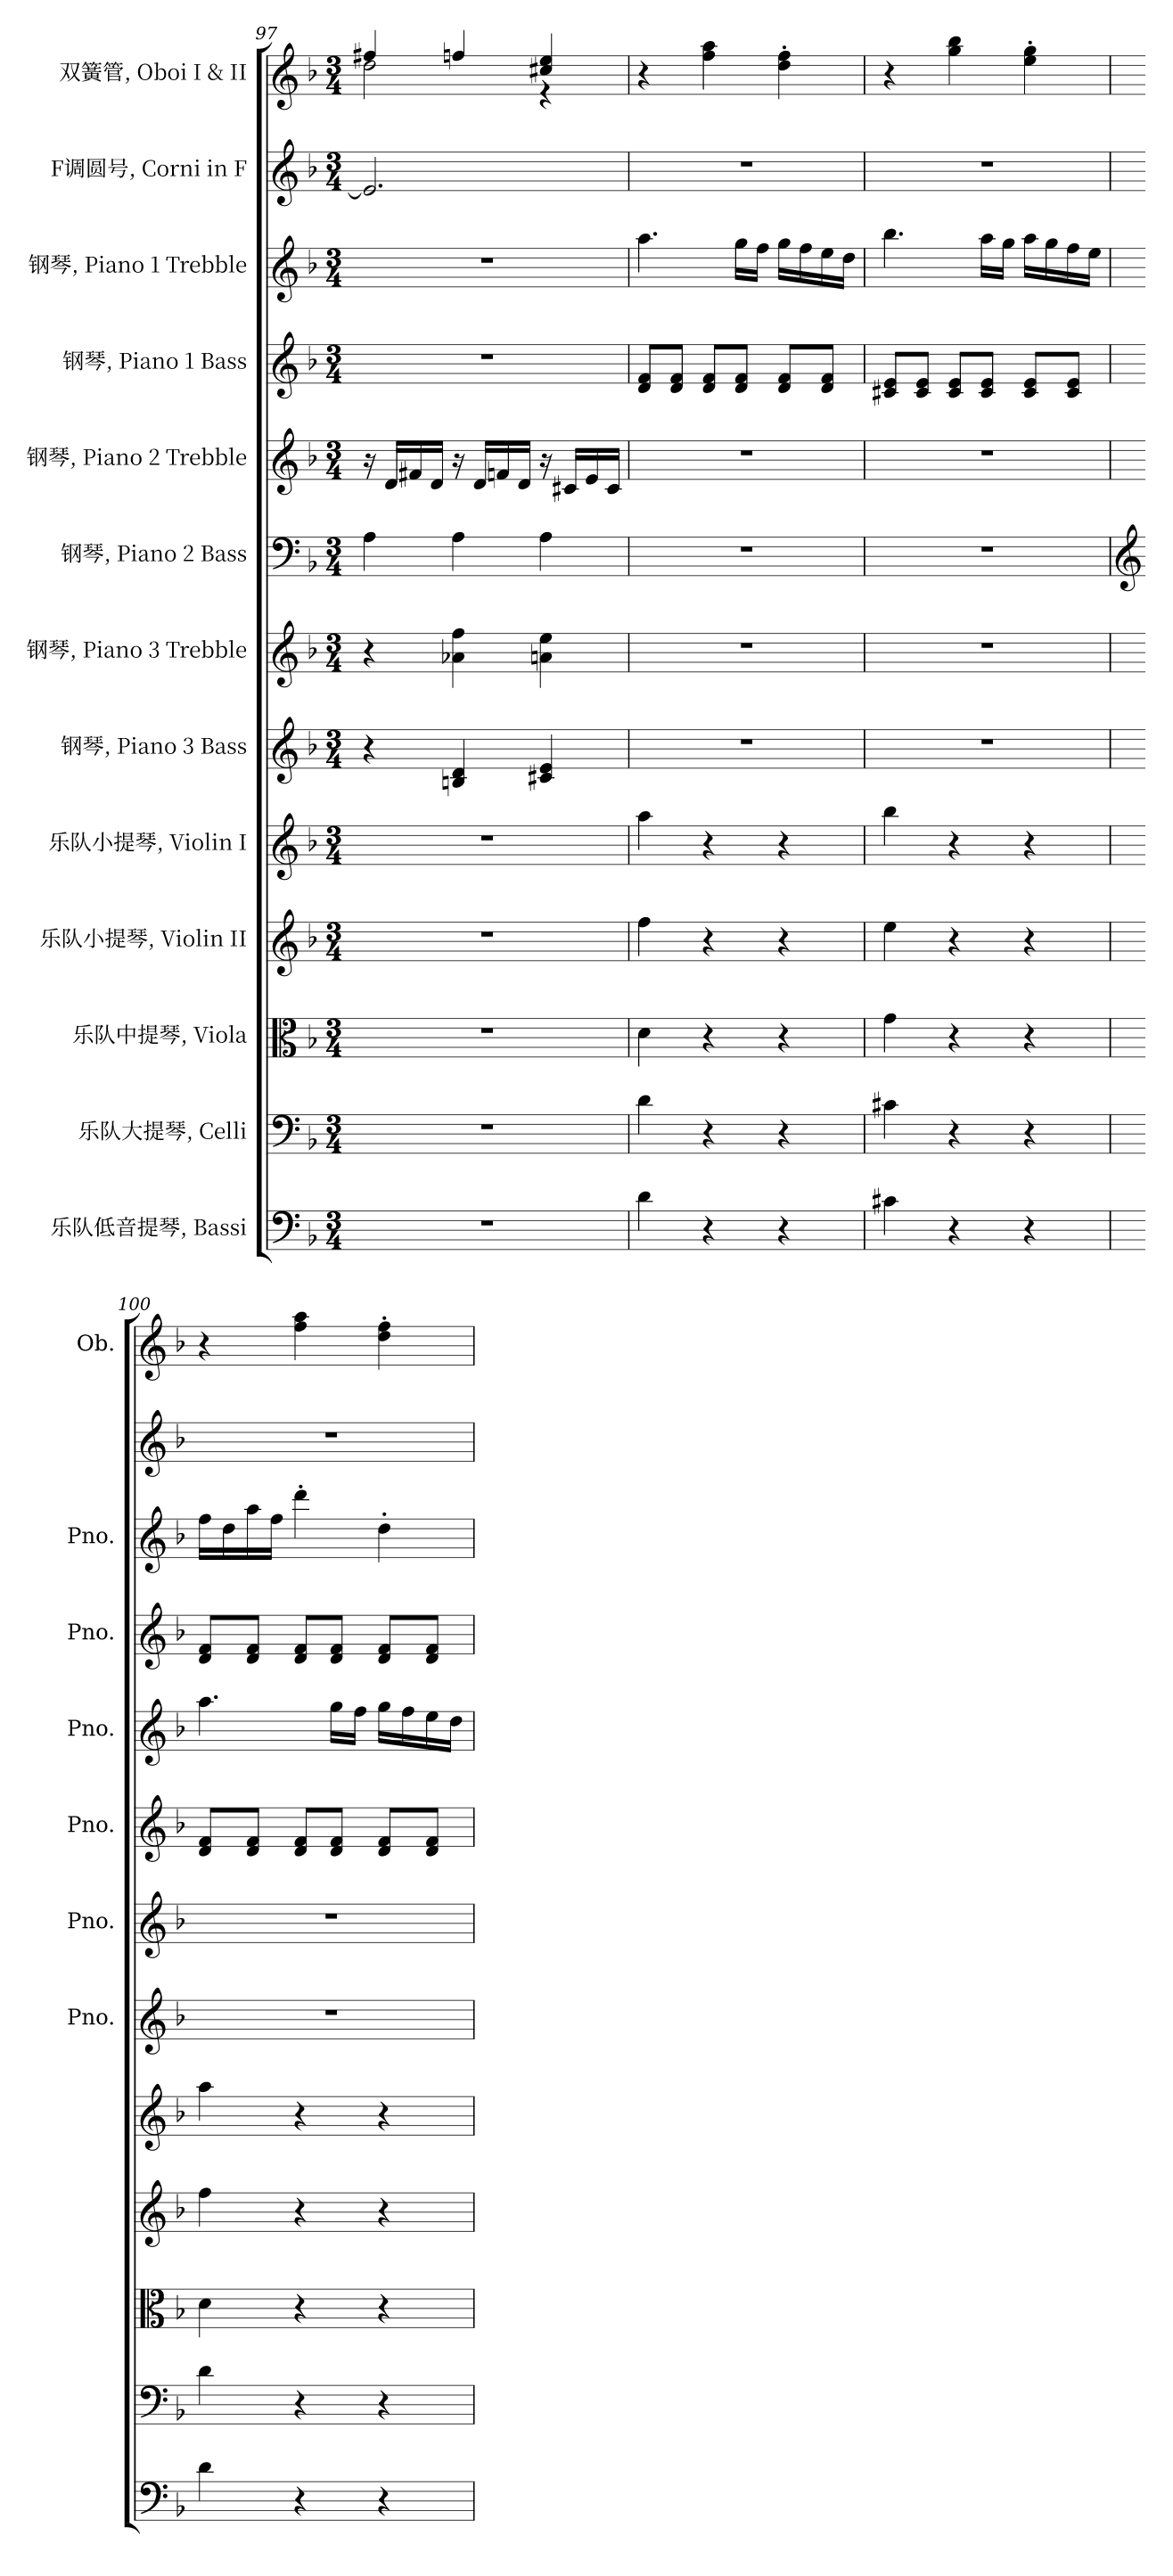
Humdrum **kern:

**kern	**kern	**kern	**kern	**kern	**kern	**kern	**kern	**kern	**kern	**kern	**kern	**kern
*part13	*part12	*part11	*part10	*part9	*part8	*part7	*part6	*part5	*part4	*part3	*part2	*part1
*staff13	*staff12	*staff11	*staff10	*staff9	*staff8	*staff7	*staff6	*staff5	*staff4	*staff3	*staff2	*staff1
*I"乐队低音提琴, Bassi	*I"乐队大提琴, Celli	*I"乐队中提琴, Viola	*I"乐队小提琴, Violin II	*I"乐队小提琴, Violin I	*I"钢琴, Piano 3 Bass	*I"钢琴, Piano 3 Trebble	*I"钢琴, Piano 2 Bass	*I"钢琴, Piano 2 Trebble	*I"钢琴, Piano 1 Bass	*I"钢琴, Piano 1 Trebble	*I"F调圆号, Corni in F	*I"双簧管, Oboi I &amp; II
*	*	*	*	*	*I'Pno.	*I'Pno.	*I'Pno.	*I'Pno.	*I'Pno.	*I'Pno.	*	*I'Ob.
!!LO:PB:g=z
*clefF4	*clefF4	*clefC3	*clefG2	*clefG2	*clefG2	*clefG2	*clefF4	*clefG2	*clefG2	*clefG2	*clefG2	*clefG2
*ITrd7c12	*	*	*	*	*	*	*	*	*	*	*ITrd4c7	*
*k[b-]	*k[b-]	*k[b-]	*k[b-]	*k[b-]	*k[b-]	*k[b-]	*k[b-]	*k[b-]	*k[b-]	*k[b-]	*k[b-e-]	*k[b-]
*M3/4	*M3/4	*M3/4	*M3/4	*M3/4	*M3/4	*M3/4	*M3/4	*M3/4	*M3/4	*M3/4	*M3/4	*M3/4
*MM138	*MM138	*MM138	*MM138	*MM138	*MM138	*MM138	*MM138	*MM138	*MM138	*MM138	*MM138	*MM138
=97	=97	=97	=97	=97	=97	=97	=97	=97	=97	=97	=97	=97
*	*	*	*	*	*	*	*	*	*	*	*	*^
2.r	2.r	2.r	2.r	2.r	4r	4r	4A\	16r	2.r	2.r	2.A/]	4ff#X/	2dd\
.	.	.	.	.	.	.	.	16d/LL	.	.	.	.	.
.	.	.	.	.	.	.	.	16f#X/	.	.	.	.	.
.	.	.	.	.	.	.	.	16d/JJ	.	.	.	.	.
.	.	.	.	.	4Bn/ 4d/	4a-X\ 4ff\	4A\	16r	.	.	.	4ffn/	.
.	.	.	.	.	.	.	.	16d/LL	.	.	.	.	.
.	.	.	.	.	.	.	.	16fn/	.	.	.	.	.
.	.	.	.	.	.	.	.	16d/JJ	.	.	.	.	.
.	.	.	.	.	4c#X/ 4e/	4an\ 4ee\	4A\	16r	.	.	.	4cc#X/ 4ee/	4r
.	.	.	.	.	.	.	.	16c#X/LL	.	.	.	.	.
.	.	.	.	.	.	.	.	16e/	.	.	.	.	.
.	.	.	.	.	.	.	.	16c#/JJ	.	.	.	.	.
*	*	*	*	*	*	*	*	*	*	*	*	*v	*v
=98	=98	=98	=98	=98	=98	=98	=98	=98	=98	=98	=98	=98
*	*	*	*	*	*	*	*	*	*	*	*	*MM140
4D\	4d\	4d\	4ff\	4aa\	2.r	2.r	2.r	2.r	8d/ 8f/L	4.aa\	2.r	4r
.	.	.	.	.	.	.	.	.	8d/ 8f/J	.	.	.
4r	4r	4r	4r	4r	.	.	.	.	8d/ 8f/L	.	.	4ff\ 4aa\
.	.	.	.	.	.	.	.	.	8d/ 8f/J	16gg\LL	.	.
.	.	.	.	.	.	.	.	.	.	16ff\JJ	.	.
*	*	*	*	*	*	*	*	*	*	*	*	*MM147
4r	4r	4r	4r	4r	.	.	.	.	8d/ 8f/L	16gg\LL	.	4dd\' 4ff\'
.	.	.	.	.	.	.	.	.	.	16ff\	.	.
.	.	.	.	.	.	.	.	.	8d/ 8f/J	16ee\	.	.
.	.	.	.	.	.	.	.	.	.	16dd\JJ	.	.
=99	=99	=99	=99	=99	=99	=99	=99	=99	=99	=99	=99	=99
4C#X\	4c#X\	4g\	4ee\	4bb-\	2.r	2.r	2.r	2.r	8c#X/ 8e/L	4.bb-\	2.r	4r
.	.	.	.	.	.	.	.	.	8c#/ 8e/J	.	.	.
4r	4r	4r	4r	4r	.	.	.	.	8c#/ 8e/L	.	.	4gg\ 4bb-\
.	.	.	.	.	.	.	.	.	8c#/ 8e/J	16aa\LL	.	.
.	.	.	.	.	.	.	.	.	.	16gg\JJ	.	.
*	*	*	*	*	*	*	*	*	*	*	*	*MM131
4r	4r	4r	4r	4r	.	.	.	.	8c#/ 8e/L	16aa\LL	.	4ee\' 4gg\'
.	.	.	.	.	.	.	.	.	.	16gg\	.	.
.	.	.	.	.	.	.	.	.	8c#/ 8e/J	16ff\	.	.
.	.	.	.	.	.	.	.	.	.	16ee\JJ	.	.
!!LO:PB:g=z
=100	=100	=100	=100	=100	=100	=100	=100	=100	=100	=100	=100	=100
*	*	*	*	*	*	*	*clefG2	*	*	*	*	*
*	*	*	*	*	*	*	*	*	*	*	*	*MM142
4D\	4d\	4d\	4ff\	4aa\	2.r	2.r	8d/ 8f/L	4.aa\	8d/ 8f/L	16ff\LL	2.r	4r
.	.	.	.	.	.	.	.	.	.	16dd\	.	.
.	.	.	.	.	.	.	8d/ 8f/J	.	8d/ 8f/J	16aa\	.	.
.	.	.	.	.	.	.	.	.	.	16ff\JJ	.	.
4r	4r	4r	4r	4r	.	.	8d/ 8f/L	.	8d/ 8f/L	4ddd'\	.	4ff\ 4aa\
.	.	.	.	.	.	.	8d/ 8f/J	16gg\LL	8d/ 8f/J	.	.	.
.	.	.	.	.	.	.	.	16ff\JJ	.	.	.	.
4r	4r	4r	4r	4r	.	.	8d/ 8f/L	16gg\LL	8d/ 8f/L	4dd'\	.	4dd\' 4ff\'
.	.	.	.	.	.	.	.	16ff\	.	.	.	.
.	.	.	.	.	.	.	8d/ 8f/J	16ee\	8d/ 8f/J	.	.	.
.	.	.	.	.	.	.	.	16dd\JJ	.	.	.	.
=	=	=	=	=	=	=	=	=	=	=	=	=
*-	*-	*-	*-	*-	*-	*-	*-	*-	*-	*-	*-	*-
